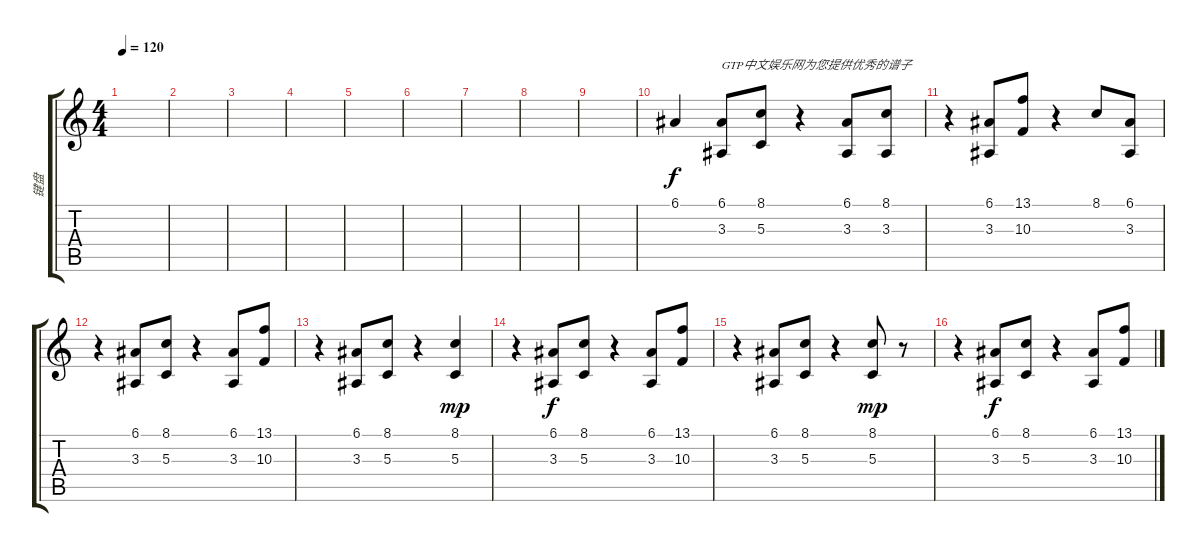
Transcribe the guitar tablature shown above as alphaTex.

\track ("键盘" "键盘") {instrument stringensemble1}
\staff {score tabs}
\tuning (E4 B3 G3 D3 A2 E2) {hide}
\ts (4 4)
\tempo 120
\clef g2
\ks c
|
|
|
|
|
|
|
|
|
6.1.4 (6.1 3.3).8{txt "GTP中文娱乐网为您提供优秀的谱子"} (8.1 5.3).8 r.4 (6.1 3.3).8 (8.1 3.3).8 |
r.4 (6.1 3.3).8 (13.1 10.3).8 r.4 8.1.8 (6.1 3.3).8 |
r.4 (6.1 3.3).8 (8.1 5.3).8 r.4 (6.1 3.3).8 (13.1 10.3).8 |
r.4 (6.1 3.3).8 (8.1 5.3).8 r.4 (8.1 5.3).4{dy mp} |
r.4 (6.1 3.3).8{dy f} (8.1 5.3).8 r.4 (6.1 3.3).8 (13.1 10.3).8 |
r.4 (6.1 3.3).8 (8.1 5.3).8 r.4 (8.1 5.3).8{dy mp} r.8 |
r.4 (6.1 3.3).8{dy f} (8.1 5.3).8 r.4 (6.1 3.3).8 (13.1 10.3).8
